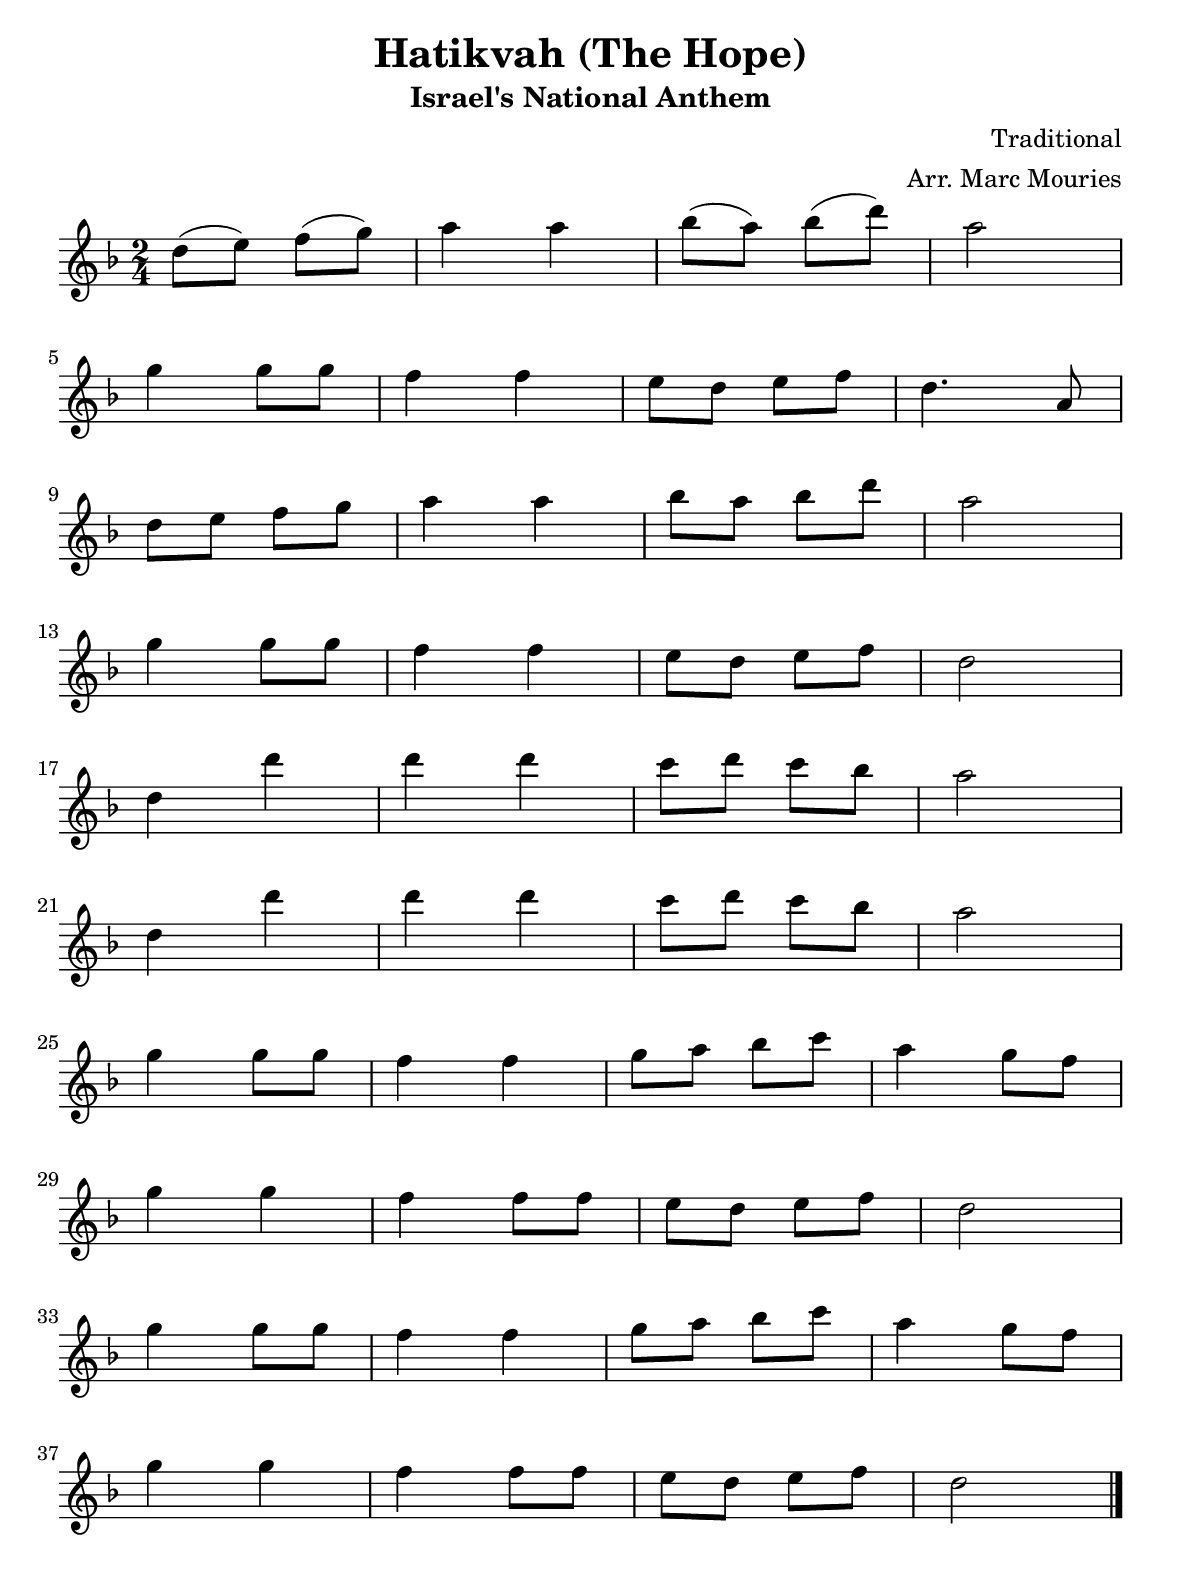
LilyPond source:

\version "2.14.0"
\include "english.ly"
% large staff
#(set-global-staff-size 22)

\paper{
  paper-width   = 20\cm
  top-margin    = 1.5\cm
  bottom-margin = 1.5\cm
}
\header {
  title = "Hatikvah (The Hope)"
  arranger = "Arr. Marc Mouries"
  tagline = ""
  subtitle = "Israel's National Anthem"
  composer = "Traditional"
}

global= {
    \time 2/4
    \key d \minor
  }
	 
violinOne = \new Voice { \relative d''{
   d8(  e)  f(  g) | a4  a    | bf8( a) bf( d)  | a2      | \break
   g4  g8 g    | f4  f    | e8  d e f   | d4. a8  | \break
   d8  e  f  g | a4  a    | bf8 a bf d  | a2      | \break
   g4  g8 g    | f4  f    | e8  d e f   | d2      | \break
   d4  d'      | d   d    | c8  d c bf  | a2      | \break
   d,4 d'      | d   d    | c8  d c bf  | a2      | \break
   g4  g8 g    | f4  f    | g8  a bf c  | a4 g8 f | \break    
   g4  g       | f4  f8 f | e8  d e f   | d2      | \break
   g4  g8 g    | f4  f    | g8  a bf c  | a4 g8 f | \break    
   g4  g       | f4  f8 f | e8  d e f   | d2      | \break
  \bar "|." }}
	 
	 
\score {
        \new StaffGroup <<
           \new Staff << \global \violinOne >>
        >>
          \layout {
    indent = 0\in
  }
     }
	